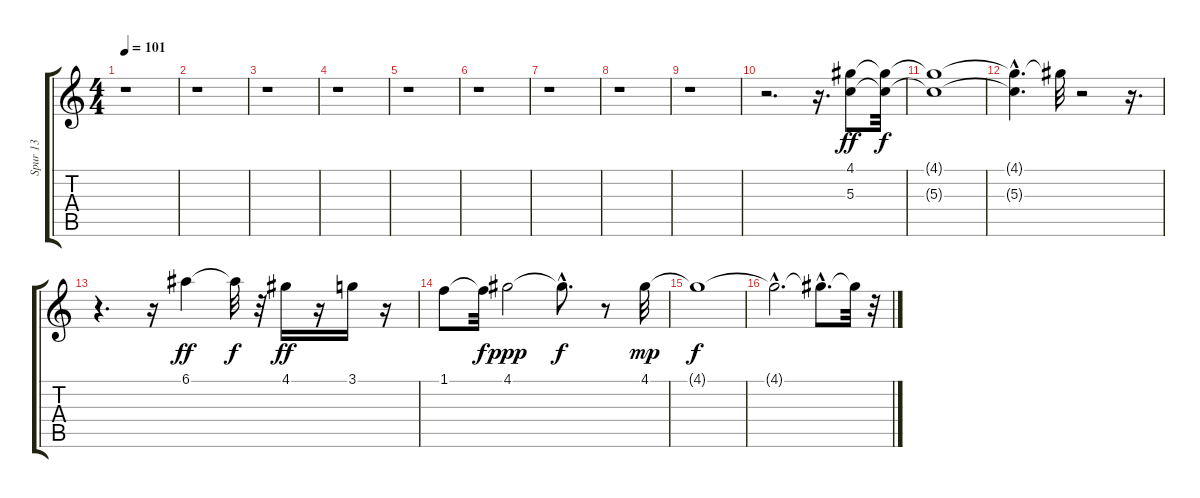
\track ("Spur 13" "Spur 13") {instrument distortionguitar}
\staff {score tabs}
\tuning (E4 B3 G3 D3 A2 E2) {hide}
\ts (4 4)
\tempo 101
\clef g2
\ks c
r.1{dy ff} |
r.1 |
r.1 |
r.1 |
r.1 |
r.1 |
r.1 |
r.1 |
r.1 |
r.2{d} r.16{d} (4.1 5.3).8{instrument distortionguitar} (4.1{t} 5.3{t}).32{dy f} |
(4.1{t} 5.3{t}).1 |
(4.1{hac t} 5.3{hac t}).4{d} 4.1{t}.32 r.2 r.16{d} |
r.4{d} r.16 6.1.4{dy ff} 6.1{t}.32{dy f} r.32 4.1.16{dy ff} r.16 3.1.16 r.16 |
1.1.8 1.1{t}.32{dy f} 4.1.2{dy ppp} 4.1{hac t}.8{d dy f} r.8 4.1.32{dy mp} |
4.1{t}.1{dy f} |
4.1{hac t}.2{d} 4.1{hac t}.8{d} 4.1{t}.32 r.32
